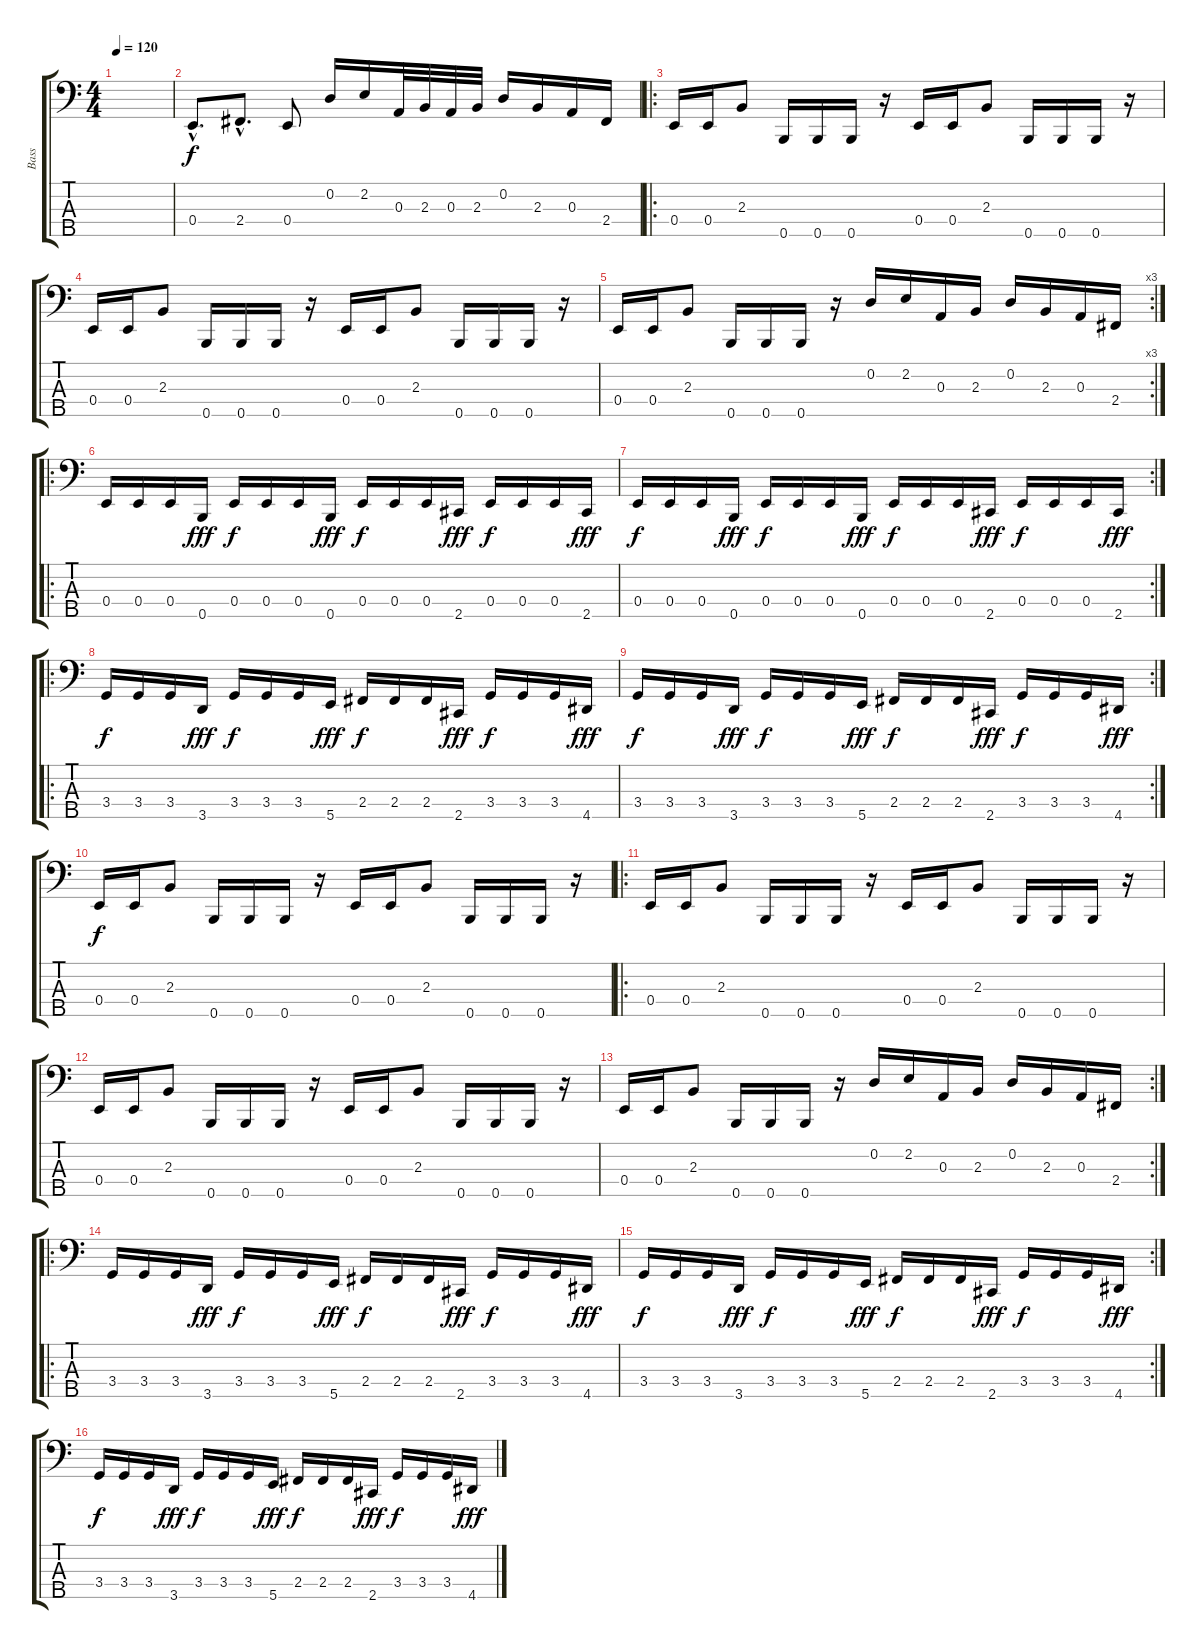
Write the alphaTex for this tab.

\track ("Bass" "Bass") {instrument electricbassfinger}
\staff {score tabs}
\tuning (G2 D2 A1 E1 B0) {hide}
\ts (4 4)
\tempo 120
\clef f4
\ks c
|
0.4{hac}.8{d} 2.4{hac}.8{d} 0.4.8 0.2.16 2.2.16 0.3.32 2.3.32 0.3.32 2.3.32 0.2.16 2.3.16 0.3.16 2.4.16 |
\ro
0.4.16 0.4.16 2.3.8 0.5.16 0.5.16 0.5.16 r.16 0.4.16 0.4.16 2.3.8 0.5.16 0.5.16 0.5.16 r.16 |
0.4.16 0.4.16 2.3.8 0.5.16 0.5.16 0.5.16 r.16 0.4.16 0.4.16 2.3.8 0.5.16 0.5.16 0.5.16 r.16 |
\rc 3
0.4.16 0.4.16 2.3.8 0.5.16 0.5.16 0.5.16 r.16 0.2.16 2.2.16 0.3.16 2.3.16 0.2.16 2.3.16 0.3.16 2.4.16 |
\ro
0.4.16 0.4.16 0.4.16 0.5.16{dy fff} 0.4.16{dy f} 0.4.16 0.4.16 0.5.16{dy fff} 0.4.16{dy f} 0.4.16 0.4.16 2.5.16{dy fff} 0.4.16{dy f} 0.4.16 0.4.16 2.5.16{dy fff} |
\rc 2
0.4.16{dy f} 0.4.16 0.4.16 0.5.16{dy fff} 0.4.16{dy f} 0.4.16 0.4.16 0.5.16{dy fff} 0.4.16{dy f} 0.4.16 0.4.16 2.5.16{dy fff} 0.4.16{dy f} 0.4.16 0.4.16 2.5.16{dy fff} |
\ro
3.4.16{dy f} 3.4.16 3.4.16 3.5.16{dy fff} 3.4.16{dy f} 3.4.16 3.4.16 5.5.16{dy fff} 2.4.16{dy f} 2.4.16 2.4.16 2.5.16{dy fff} 3.4.16{dy f} 3.4.16 3.4.16 4.5.16{dy fff} |
\rc 2
3.4.16{dy f} 3.4.16 3.4.16 3.5.16{dy fff} 3.4.16{dy f} 3.4.16 3.4.16 5.5.16{dy fff} 2.4.16{dy f} 2.4.16 2.4.16 2.5.16{dy fff} 3.4.16{dy f} 3.4.16 3.4.16 4.5.16{dy fff} |
0.4.16{dy f} 0.4.16 2.3.8 0.5.16 0.5.16 0.5.16 r.16 0.4.16 0.4.16 2.3.8 0.5.16 0.5.16 0.5.16 r.16 |
\ro
0.4.16 0.4.16 2.3.8 0.5.16 0.5.16 0.5.16 r.16 0.4.16 0.4.16 2.3.8 0.5.16 0.5.16 0.5.16 r.16 |
0.4.16 0.4.16 2.3.8 0.5.16 0.5.16 0.5.16 r.16 0.4.16 0.4.16 2.3.8 0.5.16 0.5.16 0.5.16 r.16 |
\rc 2
0.4.16 0.4.16 2.3.8 0.5.16 0.5.16 0.5.16 r.16 0.2.16 2.2.16 0.3.16 2.3.16 0.2.16 2.3.16 0.3.16 2.4.16 |
\ro
3.4.16 3.4.16 3.4.16 3.5.16{dy fff} 3.4.16{dy f} 3.4.16 3.4.16 5.5.16{dy fff} 2.4.16{dy f} 2.4.16 2.4.16 2.5.16{dy fff} 3.4.16{dy f} 3.4.16 3.4.16 4.5.16{dy fff} |
\rc 2
3.4.16{dy f} 3.4.16 3.4.16 3.5.16{dy fff} 3.4.16{dy f} 3.4.16 3.4.16 5.5.16{dy fff} 2.4.16{dy f} 2.4.16 2.4.16 2.5.16{dy fff} 3.4.16{dy f} 3.4.16 3.4.16 4.5.16{dy fff} |
3.4.16{dy f} 3.4.16 3.4.16 3.5.16{dy fff} 3.4.16{dy f} 3.4.16 3.4.16 5.5.16{dy fff} 2.4.16{dy f} 2.4.16 2.4.16 2.5.16{dy fff} 3.4.16{dy f} 3.4.16 3.4.16 4.5.16{dy fff}
